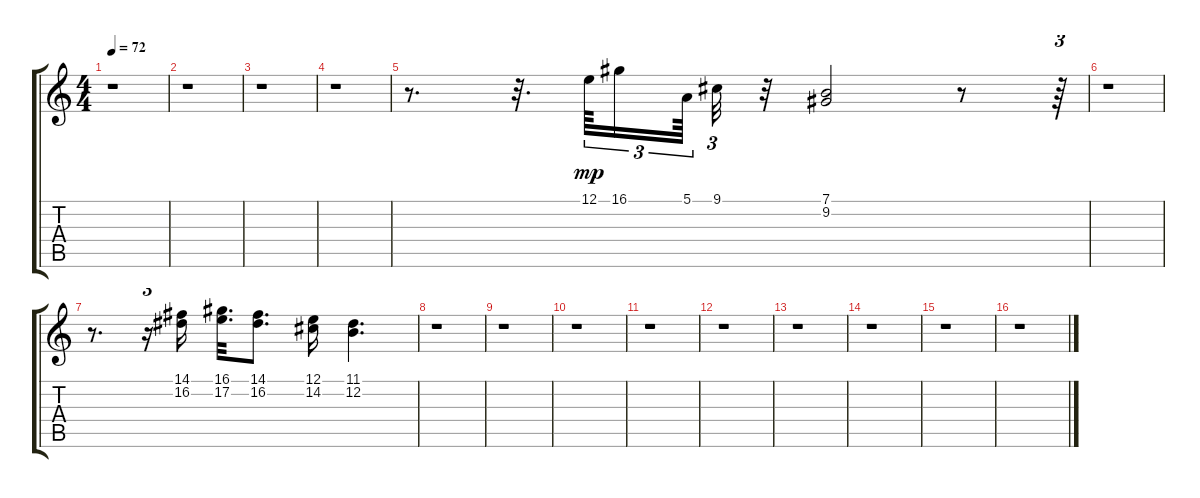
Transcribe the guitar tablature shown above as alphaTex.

\track "" {instrument flute}
\staff {score tabs}
\tuning (E4 B3 G3 D3 A2 E2) {hide}
\ts (4 4)
\tempo 72
\clef g2
\ks c
r.1{dy mp} |
r.1 |
r.1 |
r.1 |
r.8{d} r.32{d} 12.1.64{tu (3 2)} 16.1.16{tu (3 2)} 5.1.64{tu (3 2)} 9.1.32{tu (3 2)} r.32 (7.1 9.2).2 r.8 r.64{tu (3 2)} |
r.1 |
r.8{d} r.16{tu (3 2)} (14.1 16.2).16 (16.1 17.2).32{d} (14.1 16.2).8{d} (12.1 14.2).16 (11.1 12.2).4{d} |
r.1 |
r.1 |
r.1 |
r.1 |
r.1 |
r.1 |
r.1 |
r.1 |
r.1
